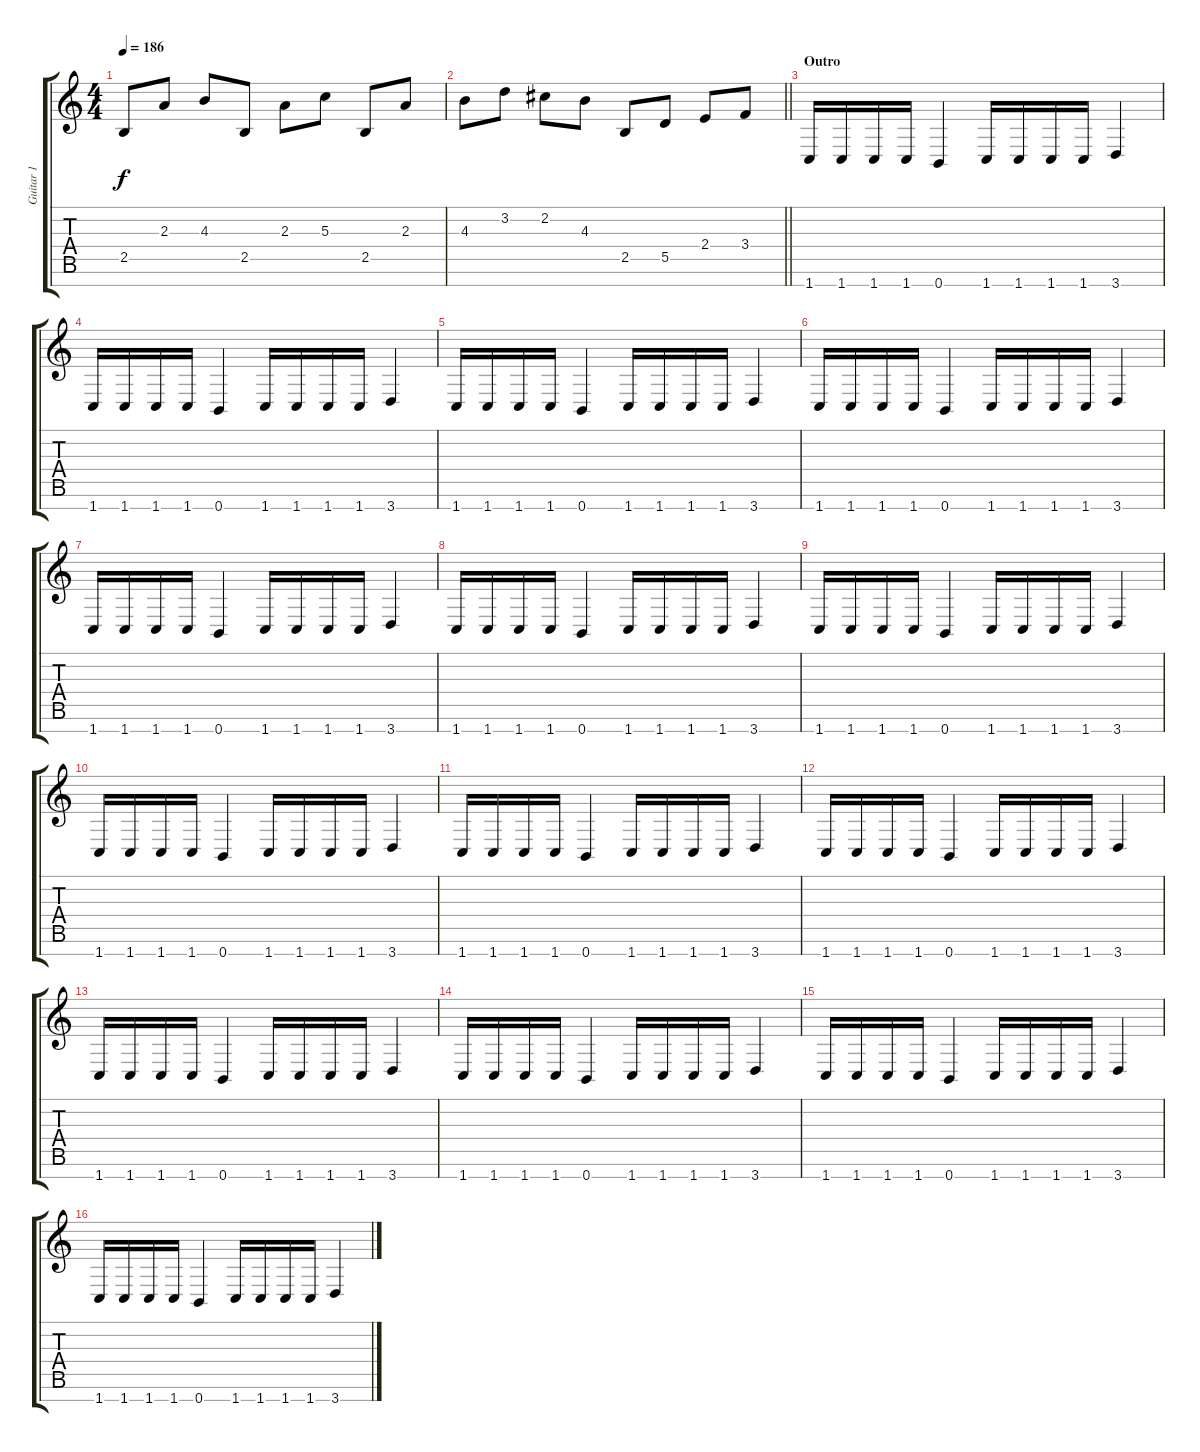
\track ("Guitar 1" "Guitar 1") {instrument distortionguitar}
\staff {score tabs}
\tuning (E4 B3 G3 D3 A2 E2 B1) {hide}
\ts (4 4)
\tempo 186
\clef g2
\ks c
2.5.8{dy f} 2.3.8 4.3.8 2.5.8 2.3.8 5.3.8 2.5.8 2.3.8 |
\barLineRight lightlight
4.3.8 3.2.8 2.2.8 4.3.8 2.5.8 5.5.8 2.4.8 3.4.8 |
\section ("" "Outro")
1.7.16 1.7.16 1.7.16 1.7.16 0.7.4 1.7.16 1.7.16 1.7.16 1.7.16 3.7.4 |
1.7.16 1.7.16 1.7.16 1.7.16 0.7.4 1.7.16 1.7.16 1.7.16 1.7.16 3.7.4 |
1.7.16 1.7.16 1.7.16 1.7.16 0.7.4 1.7.16 1.7.16 1.7.16 1.7.16 3.7.4 |
1.7.16 1.7.16 1.7.16 1.7.16 0.7.4 1.7.16 1.7.16 1.7.16 1.7.16 3.7.4 |
1.7.16 1.7.16 1.7.16 1.7.16 0.7.4 1.7.16 1.7.16 1.7.16 1.7.16 3.7.4 |
1.7.16 1.7.16 1.7.16 1.7.16 0.7.4 1.7.16 1.7.16 1.7.16 1.7.16 3.7.4 |
1.7.16 1.7.16 1.7.16 1.7.16 0.7.4 1.7.16 1.7.16 1.7.16 1.7.16 3.7.4 |
1.7.16 1.7.16 1.7.16 1.7.16 0.7.4 1.7.16 1.7.16 1.7.16 1.7.16 3.7.4 |
1.7.16 1.7.16 1.7.16 1.7.16 0.7.4 1.7.16 1.7.16 1.7.16 1.7.16 3.7.4 |
1.7.16 1.7.16 1.7.16 1.7.16 0.7.4 1.7.16 1.7.16 1.7.16 1.7.16 3.7.4 |
1.7.16 1.7.16 1.7.16 1.7.16 0.7.4 1.7.16 1.7.16 1.7.16 1.7.16 3.7.4 |
1.7.16 1.7.16 1.7.16 1.7.16 0.7.4 1.7.16 1.7.16 1.7.16 1.7.16 3.7.4 |
1.7.16 1.7.16 1.7.16 1.7.16 0.7.4 1.7.16 1.7.16 1.7.16 1.7.16 3.7.4 |
1.7.16 1.7.16 1.7.16 1.7.16 0.7.4 1.7.16 1.7.16 1.7.16 1.7.16 3.7.4
